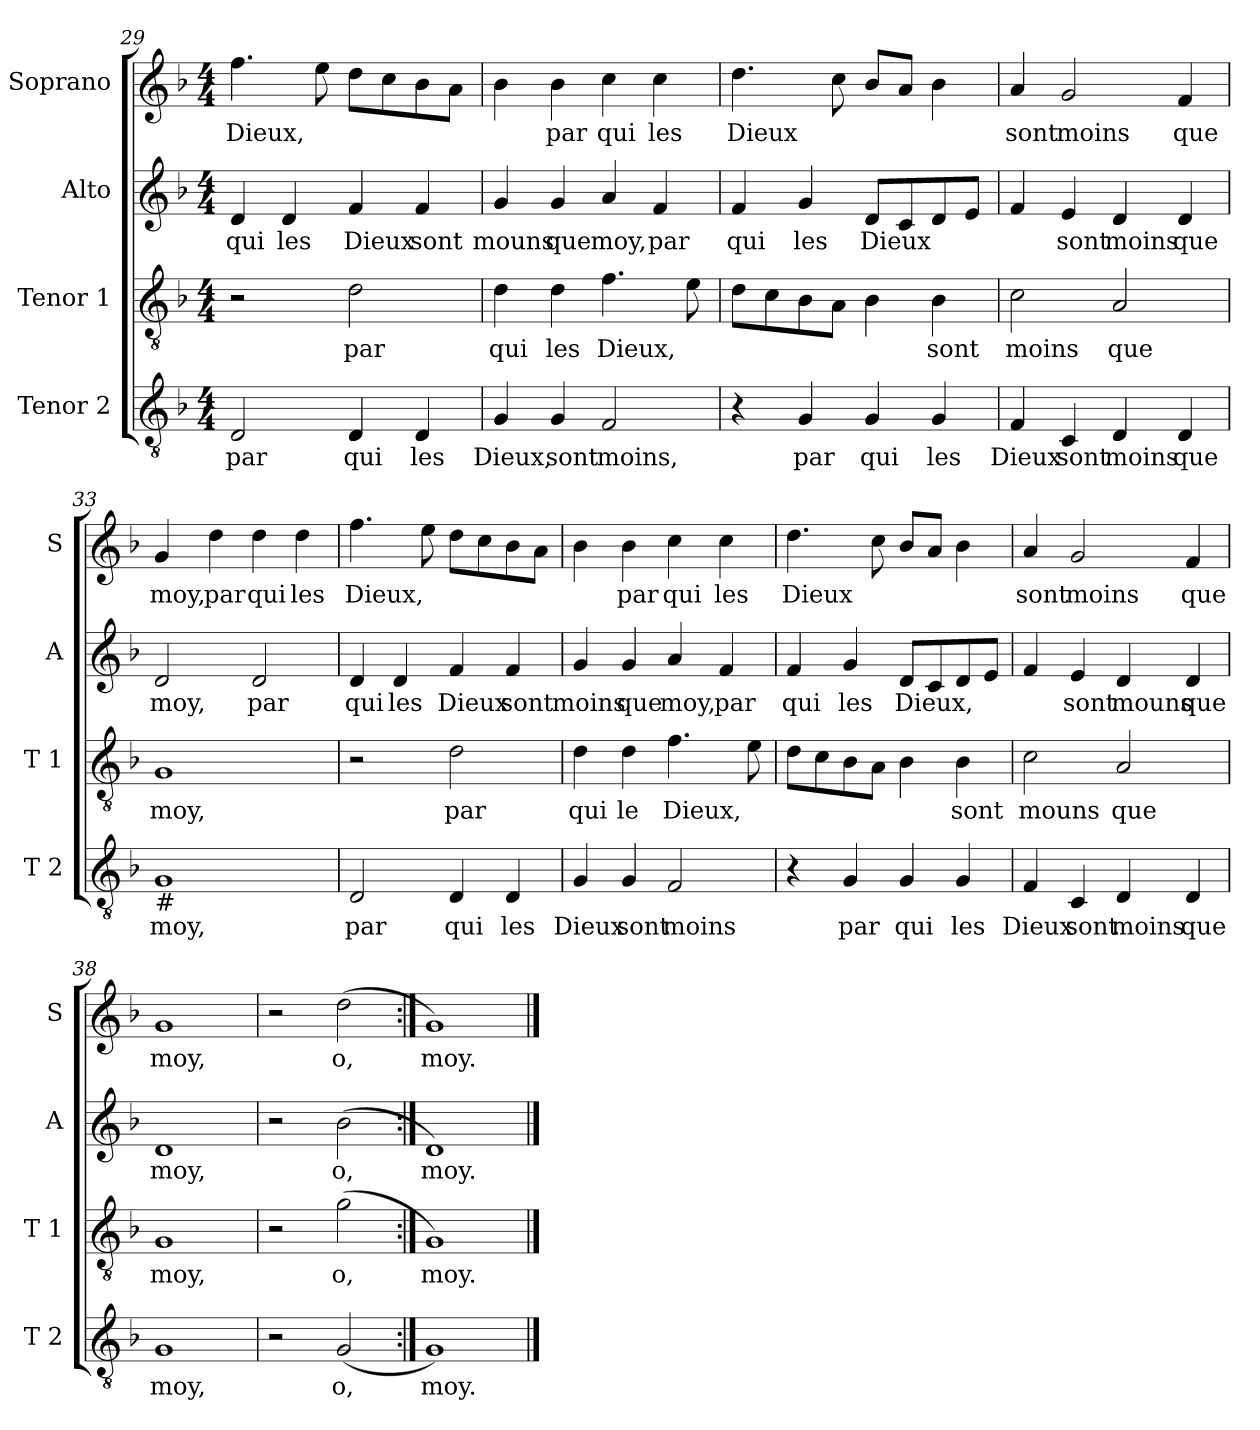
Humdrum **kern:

**kern	**text	**kern	**text	**kern	**text	**kern	**text
*part4	*part4	*part3	*part3	*part2	*part2	*part1	*part1
*staff4	*staff4	*staff3	*staff3	*staff2	*staff2	*staff1	*staff1
*I"Tenor 2	*	*I"Tenor 1	*	*I"Alto	*	*I"Soprano	*
*I'T 2	*	*I'T 1	*	*I'A	*	*I'S	*
*clefGv2	*	*clefGv2	*	*clefG2	*	*clefG2	*
*k[b-]	*	*k[b-]	*	*k[b-]	*	*k[b-]	*
*F:	*	*F:	*	*F:	*	*F:	*
*M4/4	*	*M4/4	*	*M4/4	*	*M4/4	*
=29	=29	=29	=29	=29	=29	=29	=29
!	!LO:LY:b	!	!	!	!LO:LY:b	!	!LO:LY:b
2D/	par	2r	.	4d/	qui	4.ff\	Dieux,
!	!	!	!	!	!LO:LY:b	!	!
.	.	.	.	4d/	les	.	.
.	.	.	.	.	.	8ee\	.
!	!LO:LY:b	!	!LO:LY:b	!	!LO:LY:b	!	!
4D/	qui	2d\	par	4f/	Dieux	8dd\L	.
.	.	.	.	.	.	8cc\	.
!	!LO:LY:b	!	!	!	!LO:LY:b	!	!
4D/	les	.	.	4f/	sont	8b-\	.
.	.	.	.	.	.	8a\J	.
=30	=30	=30	=30	=30	=30	=30	=30
!	!LO:LY:b	!	!LO:LY:b	!	!LO:LY:b	!	!
4G/	Dieux,	4d\	qui	4g/	mouns	4b-\	.
!	!LO:LY:b	!	!LO:LY:b	!	!LO:LY:b	!	!LO:LY:b
4G/	sont	4d\	les	4g/	que	4b-\	par
!	!LO:LY:b	!	!LO:LY:b	!	!LO:LY:b	!	!LO:LY:b
2F/	moins,	4.f\	Dieux,	4a/	moy,	4cc\	qui
!	!	!	!	!	!LO:LY:b	!	!LO:LY:b
.	.	.	.	4f/	par	4cc\	les
.	.	8e\	.	.	.	.	.
!!LO:LB:g=z
=31	=31	=31	=31	=31	=31	=31	=31
!	!	!	!	!	!LO:LY:b	!	!LO:LY:b
4r	.	8d\L	.	4f/	qui	4.dd\	Dieux
.	.	8c\	.	.	.	.	.
!	!LO:LY:b	!	!	!	!LO:LY:b	!	!
4G/	par	8B-\	.	4g/	les	.	.
.	.	8A\J	.	.	.	8cc\	.
!	!LO:LY:b	!	!	!	!LO:LY:b	!	!
4G/	qui	4B-\	.	8d/L	Dieux	8b-/L	.
.	.	.	.	8c/	.	8a/J	.
!	!LO:LY:b	!	!LO:LY:b	!	!	!	!
4G/	les	4B-\	sont	8d/	.	4b-\	.
.	.	.	.	8e/J	.	.	.
=32	=32	=32	=32	=32	=32	=32	=32
!	!LO:LY:b	!	!LO:LY:b	!	!	!	!LO:LY:b
4F/	Dieux	2c\	moins	4f/	.	4a/	sont
!	!LO:LY:b	!	!	!	!LO:LY:b	!	!LO:LY:b
4C/	sont	.	.	4e/	sont	2g/	moins
!	!LO:LY:b	!	!LO:LY:b	!	!LO:LY:b	!	!
4D/	moins	2A/	que	4d/	moins	.	.
!	!LO:LY:b	!	!	!	!LO:LY:b	!	!LO:LY:b
4D/	que	.	.	4d/	que	4f/	que
=33	=33	=33	=33	=33	=33	=33	=33
!LO:TX:b:t=#	!	!	!	!	!	!	!
!	!LO:LY:b	!	!LO:LY:b	!	!LO:LY:b	!	!LO:LY:b
1G	moy,	1G	moy,	2d/	moy,	4g/	moy,
!	!	!	!	!	!	!	!LO:LY:b
.	.	.	.	.	.	4dd\	par
!	!	!	!	!	!LO:LY:b	!	!LO:LY:b
.	.	.	.	2d/	par	4dd\	qui
!	!	!	!	!	!	!	!LO:LY:b
.	.	.	.	.	.	4dd\	les
=34	=34	=34	=34	=34	=34	=34	=34
!	!LO:LY:b	!	!	!	!LO:LY:b	!	!LO:LY:b
2D/	par	2r	.	4d/	qui	4.ff\	Dieux,
!	!	!	!	!	!LO:LY:b	!	!
.	.	.	.	4d/	les	.	.
.	.	.	.	.	.	8ee\	.
!	!LO:LY:b	!	!LO:LY:b	!	!LO:LY:b	!	!
4D/	qui	2d\	par	4f/	Dieux	8dd\L	.
.	.	.	.	.	.	8cc\	.
!	!LO:LY:b	!	!	!	!LO:LY:b	!	!
4D/	les	.	.	4f/	sont	8b-\	.
.	.	.	.	.	.	8a\J	.
=35	=35	=35	=35	=35	=35	=35	=35
!	!LO:LY:b	!	!LO:LY:b	!	!LO:LY:b	!	!
4G/	Dieux	4d\	qui	4g/	moins	4b-\	.
!	!LO:LY:b	!	!LO:LY:b	!	!LO:LY:b	!	!LO:LY:b
4G/	sont	4d\	le	4g/	que	4b-\	par
!	!LO:LY:b	!	!LO:LY:b	!	!LO:LY:b	!	!LO:LY:b
2F/	moins	4.f\	Dieux,	4a/	moy,	4cc\	qui
!	!	!	!	!	!LO:LY:b	!	!LO:LY:b
.	.	.	.	4f/	par	4cc\	les
.	.	8e\	.	.	.	.	.
!!LO:LB:g=z
=36	=36	=36	=36	=36	=36	=36	=36
!	!	!	!	!	!LO:LY:b	!	!LO:LY:b
4r	.	8d\L	.	4f/	qui	4.dd\	Dieux
.	.	8c\	.	.	.	.	.
!	!LO:LY:b	!	!	!	!LO:LY:b	!	!
4G/	par	8B-\	.	4g/	les	.	.
.	.	8A\J	.	.	.	8cc\	.
!	!LO:LY:b	!	!	!	!LO:LY:b	!	!
4G/	qui	4B-\	.	8d/L	Dieux,	8b-/L	.
.	.	.	.	8c/	.	8a/J	.
!	!LO:LY:b	!	!LO:LY:b	!	!	!	!
4G/	les	4B-\	sont	8d/	.	4b-\	.
.	.	.	.	8e/J	.	.	.
=37	=37	=37	=37	=37	=37	=37	=37
!	!LO:LY:b	!	!LO:LY:b	!	!	!	!LO:LY:b
4F/	Dieux	2c\	mouns	4f/	.	4a/	sont
!	!LO:LY:b	!	!	!	!LO:LY:b	!	!LO:LY:b
4C/	sont	.	.	4e/	sont	2g/	moins
!	!LO:LY:b	!	!LO:LY:b	!	!LO:LY:b	!	!
4D/	moins	2A/	que	4d/	mouns	.	.
!	!LO:LY:b	!	!	!	!LO:LY:b	!	!LO:LY:b
4D/	que	.	.	4d/	que	4f/	que
=38	=38	=38	=38	=38	=38	=38	=38
!	!LO:LY:b	!	!LO:LY:b	!	!LO:LY:b	!	!LO:LY:b
1G	moy,	1G	moy,	1d	moy,	1g	moy,
=39	=39	=39	=39	=39	=39	=39	=39
2r	.	2r	.	2r	.	2r	.
!	!LO:LY:b	!	!LO:LY:b	!	!LO:LY:b	!	!LO:LY:b
(<2G/	o,	(>2g\	o,	(>2b-\	o,	(>2dd\	o,
=40:|!	=40:|!	=40:|!	=40:|!	=40:|!	=40:|!	=40:|!	=40:|!
!	!LO:LY:b	!	!LO:LY:b	!	!LO:LY:b	!	!LO:LY:b
1G)	moy.	1G)	moy.	1d)	moy.	1g)	moy.
==	==	==	==	==	==	==	==
*-	*-	*-	*-	*-	*-	*-	*-
